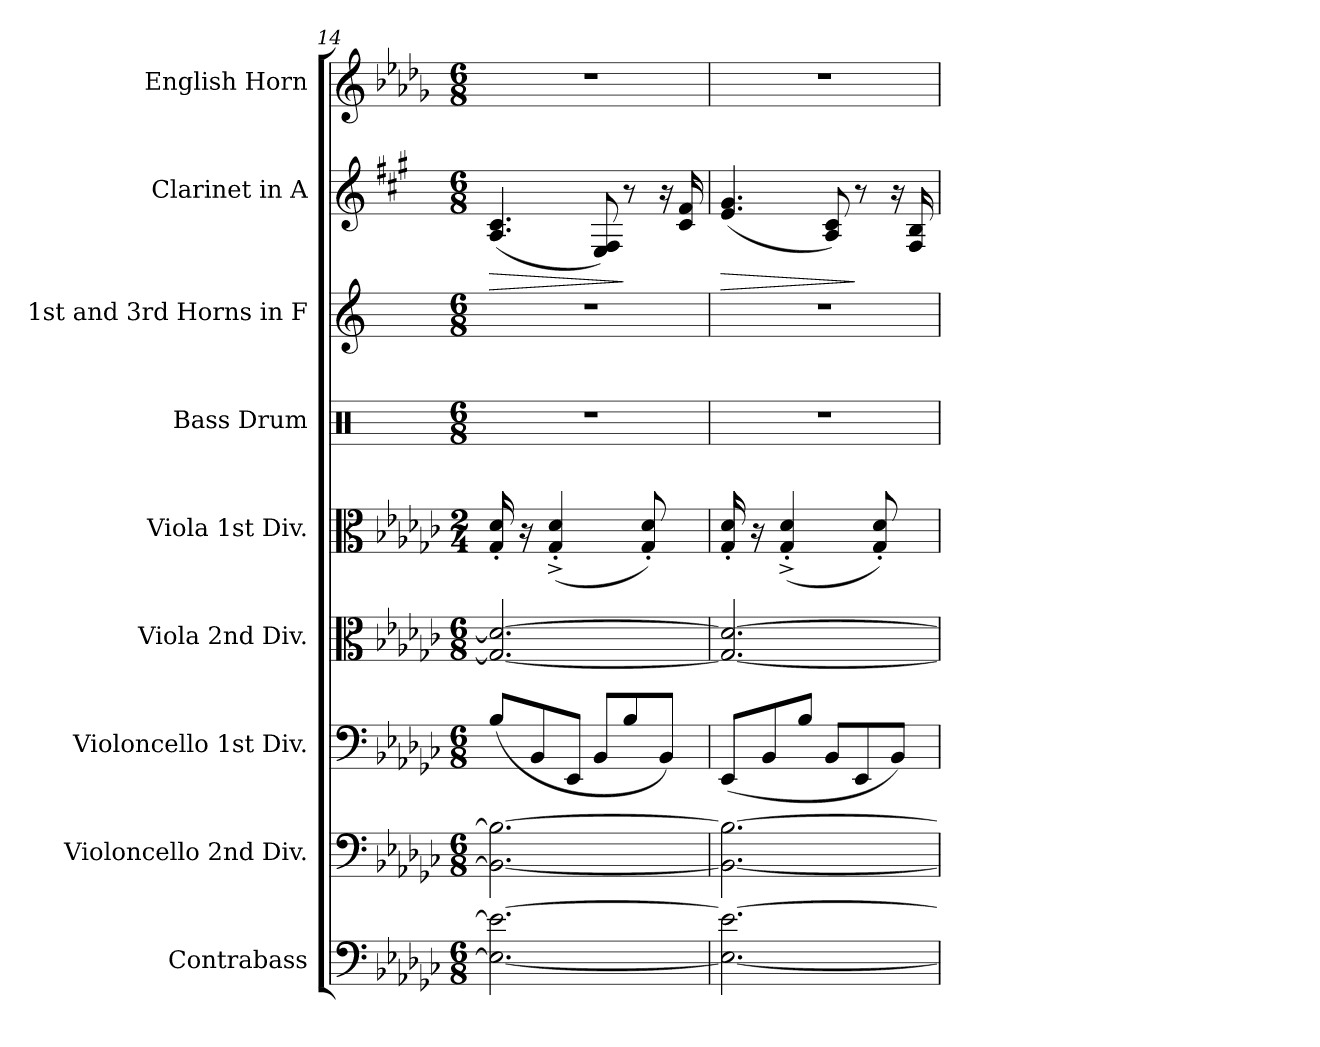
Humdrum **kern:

**kern	**kern	**kern	**kern	**kern	**kern	**kern	**kern	**dynam	**kern
*part9	*part8	*part7	*part6	*part5	*part4	*part3	*part2	*part2	*part1
*staff9	*staff8	*staff7	*staff6	*staff5	*staff4	*staff3	*staff2	*staff2	*staff1
*I"Contrabass	*I"Violoncello 2nd Div.	*I"Violoncello 1st Div.	*I"Viola 2nd Div.	*I"Viola 1st Div.	*I"Bass Drum	*I"1st and 3rd Horns in F	*I"Clarinet in A	*	*I"English Horn
*I'Cb.	*I'Vc.	*I'Vc.	*I'Vla.	*I'Vla.	*I'B. D.	*I'Hn.	*I'Cl.	*	*
*clefF4	*clefF4	*clefF4	*clefC3	*clefC3	*clefX	*clefG2	*clefG2	*	*clefG2
*ITrd7c12	*	*	*	*	*	*ITrd4c7	*ITrd2c3	*	*ITrd4c7
*k[b-e-a-d-g-c-]	*k[b-e-a-d-g-c-]	*k[b-e-a-d-g-c-]	*k[b-e-a-d-g-c-]	*k[b-e-a-d-g-c-]	*k[]	*k[b-]	*k[f#c#g#d#a#e#]	*	*k[b-e-a-d-g-c-]
*G-:	*G-:	*G-:	*G-:	*G-:	*C:	*F:	*F#:	*	*G-:
*M6/8	*M6/8	*M6/8	*M6/8	*M2/4	*M6/8	*M6/8	*M6/8	*	*M6/8
*	*	*	*	*Xtuplet	*	*	*	*	*
=14	=14	=14	=14	=14	=14	=14	=14	=14	=14
!	!	!	!	!	!	!	!	!LO:HP:b	!
2.EE-_ 2.E-_	2.BB-_ 2.B-_	(<8B-L	2.G-_ 2.d-_	32%3G-' 32%3d-'	4%3r	4%3r	(4.F# 4.A#	>	4%3r
.	.	.	.	32%3r	.	.	.	.	.
.	.	8BB-	.	.	.	.	.	.	.
.	.	.	.	(8%3G-'^ 8%3d-'^	.	.	.	.	.
.	.	8EE-J	.	.	.	.	.	.	.
.	.	8BB-/L	.	.	.	.	8C# 8D#)	.	.
.	.	8B-	.	.	.	.	8r	]	.
.	.	.	.	16%3G-' 16%3d-')	.	.	.	.	.
.	.	8BB-J)	.	.	.	.	16r	.	.
.	.	.	.	.	.	.	16A# 16d#	.	.
=15	=15	=15	=15	=15	=15	=15	=15	=15	=15
!	!	!	!	!	!	!	!	!LO:HP:b	!
2.EE-_ 2.E-_	2.BB-_ 2.B-_	(8EE-L	2.G-_ 2.d-_	32%3G-' 32%3d-'	4%3r	4%3r	(4.c# 4.e#	>	4%3r
.	.	.	.	32%3r	.	.	.	.	.
.	.	8BB-	.	.	.	.	.	.	.
.	.	.	.	(8%3G-'^ 8%3d-'^	.	.	.	.	.
.	.	8B-J	.	.	.	.	.	.	.
.	.	8BB-L	.	.	.	.	8F# 8A#)	.	.
.	.	8EE-	.	.	.	.	8r	]	.
.	.	.	.	16%3G-' 16%3d-')	.	.	.	.	.
.	.	8BB-J)	.	.	.	.	16r	.	.
.	.	.	.	.	.	.	16D# 16G#	.	.
=	=	=	=	=	=	=	=	=	=
*-	*-	*-	*-	*-	*-	*-	*-	*-	*-
